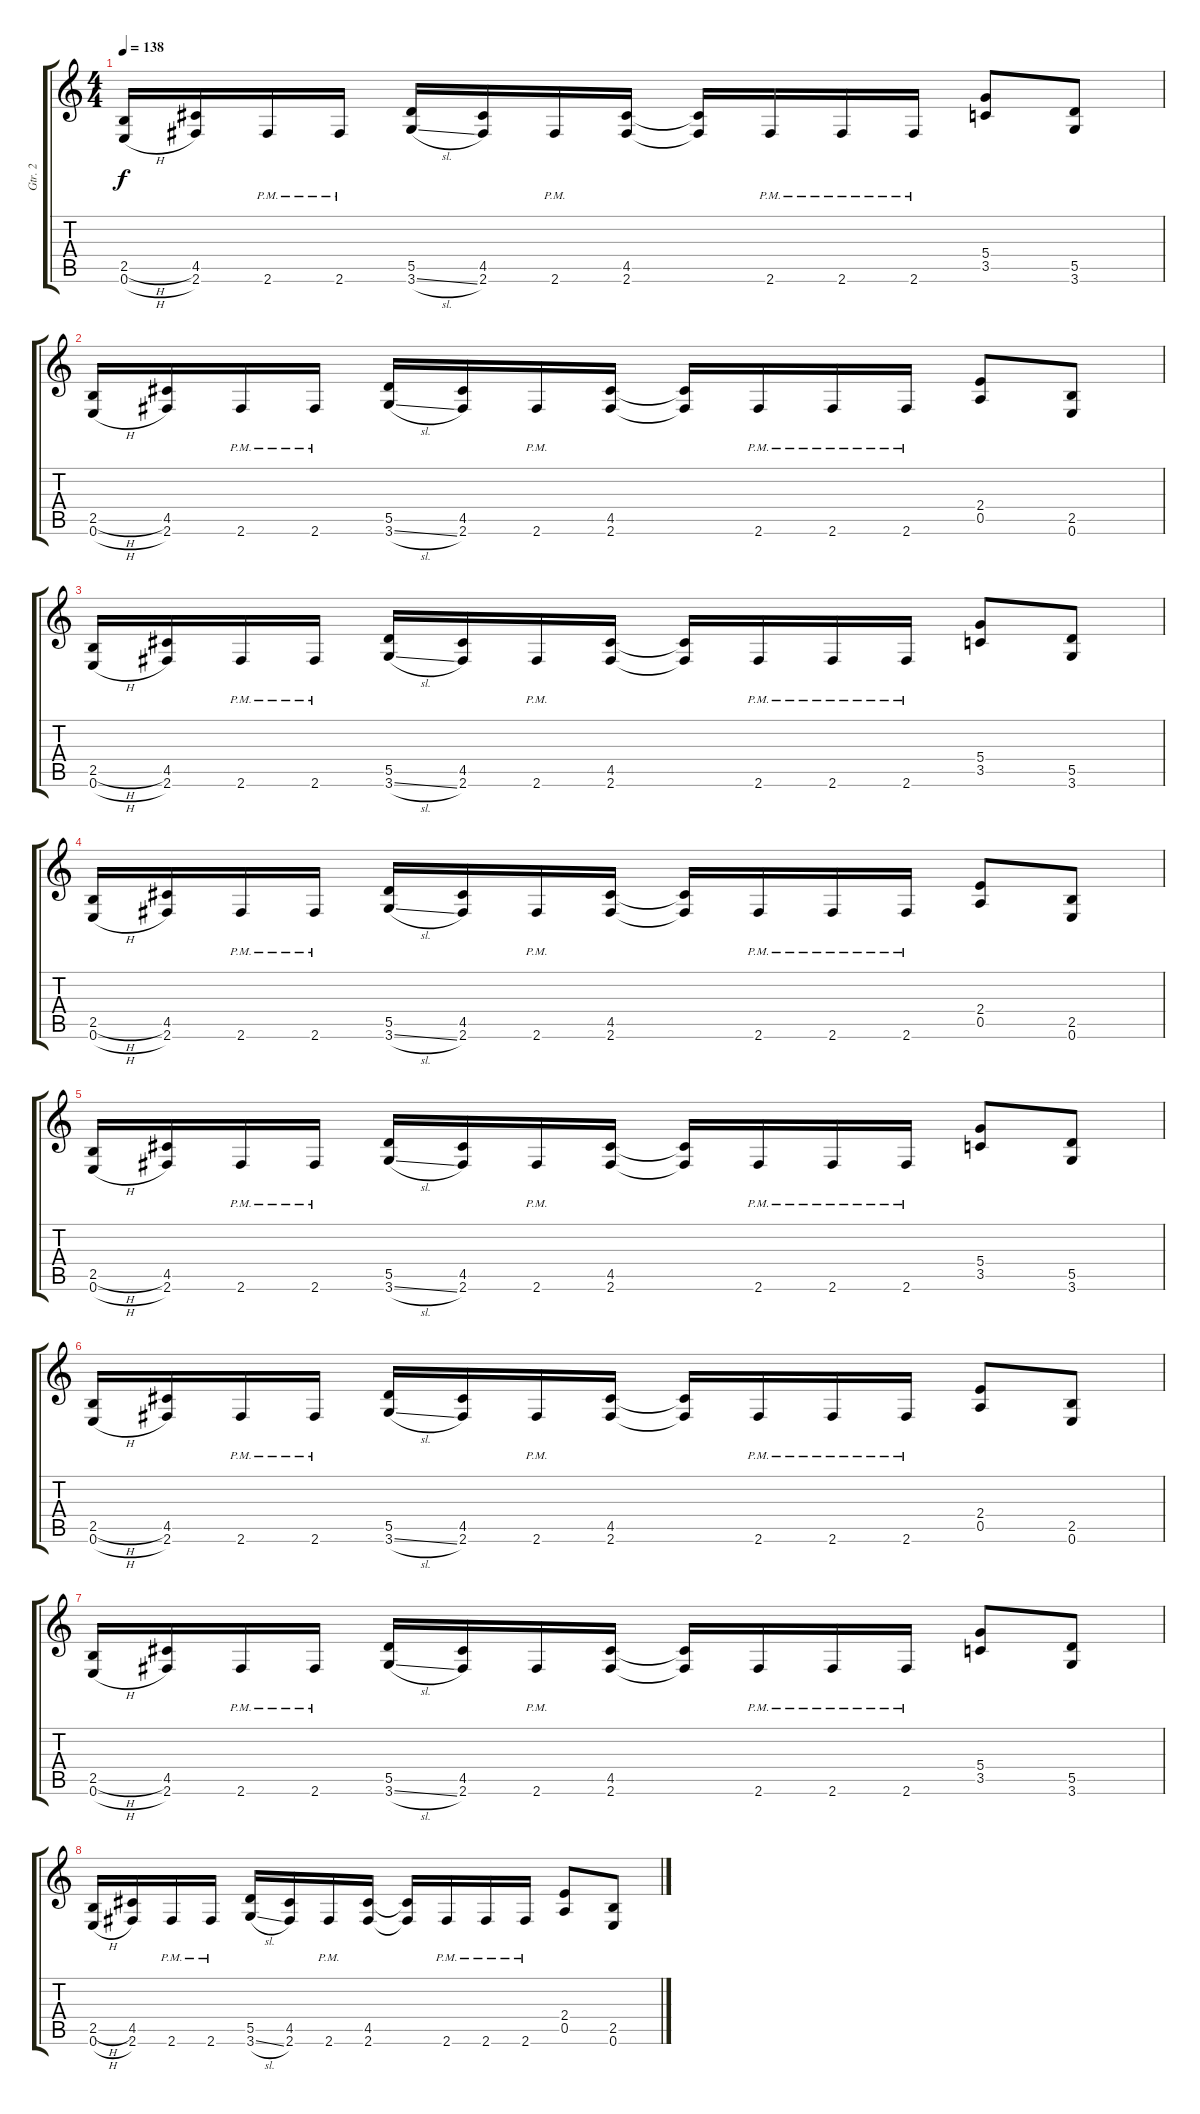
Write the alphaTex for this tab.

\track ("Gtr. 2" "Gtr. 2") {instrument distortionguitar}
\staff {score tabs}
\tuning (E4 B3 G3 D3 A2 E2) {hide}
\ts (4 4)
\tempo 138
\clef g2
\ks c
(2.5{h} 0.6{h}).16{dy f} (4.5 2.6).16 2.6{pm}.16 2.6{pm}.16 (5.5 3.6{sl}).16 (4.5 2.6).16 2.6{pm}.16 (4.5 2.6).16 (4.5{t} 2.6{t}).16 2.6{pm}.16 2.6{pm}.16 2.6{pm}.16 (5.4 3.5).8 (5.5 3.6).8 |
(2.5{h} 0.6{h}).16 (4.5 2.6).16 2.6{pm}.16 2.6{pm}.16 (5.5 3.6{sl}).16 (4.5 2.6).16 2.6{pm}.16 (4.5 2.6).16 (4.5{t} 2.6{t}).16 2.6{pm}.16 2.6{pm}.16 2.6{pm}.16 (2.4 0.5).8 (2.5 0.6).8 |
(2.5{h} 0.6{h}).16 (4.5 2.6).16 2.6{pm}.16 2.6{pm}.16 (5.5 3.6{sl}).16 (4.5 2.6).16 2.6{pm}.16 (4.5 2.6).16 (4.5{t} 2.6{t}).16 2.6{pm}.16 2.6{pm}.16 2.6{pm}.16 (5.4 3.5).8 (5.5 3.6).8 |
(2.5{h} 0.6{h}).16 (4.5 2.6).16 2.6{pm}.16 2.6{pm}.16 (5.5 3.6{sl}).16 (4.5 2.6).16 2.6{pm}.16 (4.5 2.6).16 (4.5{t} 2.6{t}).16 2.6{pm}.16 2.6{pm}.16 2.6{pm}.16 (2.4 0.5).8 (2.5 0.6).8 |
(2.5{h} 0.6{h}).16 (4.5 2.6).16 2.6{pm}.16 2.6{pm}.16 (5.5 3.6{sl}).16 (4.5 2.6).16 2.6{pm}.16 (4.5 2.6).16 (4.5{t} 2.6{t}).16 2.6{pm}.16 2.6{pm}.16 2.6{pm}.16 (5.4 3.5).8 (5.5 3.6).8 |
(2.5{h} 0.6{h}).16 (4.5 2.6).16 2.6{pm}.16 2.6{pm}.16 (5.5 3.6{sl}).16 (4.5 2.6).16 2.6{pm}.16 (4.5 2.6).16 (4.5{t} 2.6{t}).16 2.6{pm}.16 2.6{pm}.16 2.6{pm}.16 (2.4 0.5).8 (2.5 0.6).8 |
(2.5{h} 0.6{h}).16 (4.5 2.6).16 2.6{pm}.16 2.6{pm}.16 (5.5 3.6{sl}).16 (4.5 2.6).16 2.6{pm}.16 (4.5 2.6).16 (4.5{t} 2.6{t}).16 2.6{pm}.16 2.6{pm}.16 2.6{pm}.16 (5.4 3.5).8 (5.5 3.6).8 |
(2.5{h} 0.6{h}).16 (4.5 2.6).16 2.6{pm}.16 2.6{pm}.16 (5.5 3.6{sl}).16 (4.5 2.6).16 2.6{pm}.16 (4.5 2.6).16 (4.5{t} 2.6{t}).16 2.6{pm}.16 2.6{pm}.16 2.6{pm}.16 (2.4 0.5).8 (2.5 0.6).8
